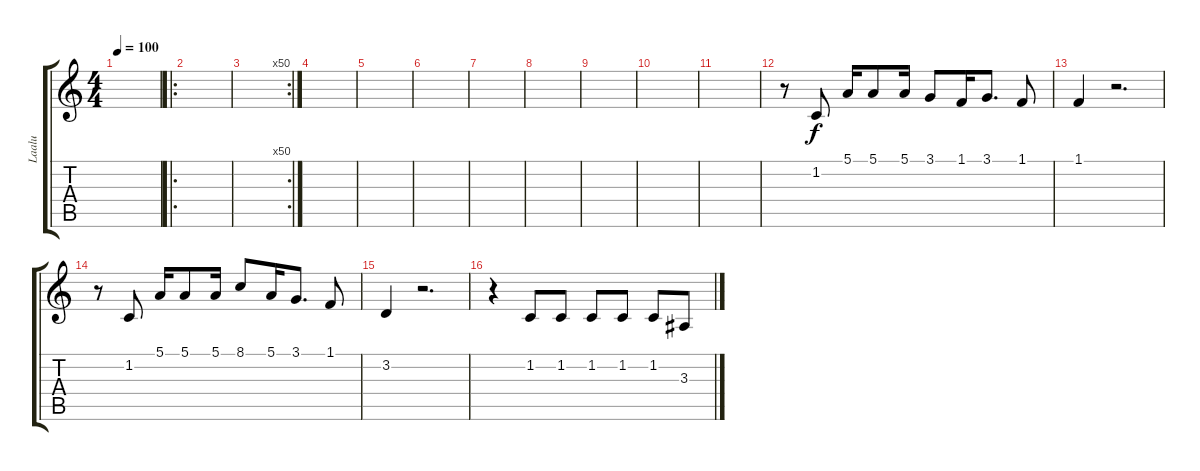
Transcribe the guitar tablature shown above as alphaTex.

\track ("Laalu" "Laalu") {instrument lead1square}
\staff {score tabs}
\tuning (E4 B3 G3 D3 A2 E2) {hide}
\ts (4 4)
\tempo 100
\clef g2
\ks c
|
\ro
|
\rc 50
|
|
|
|
|
|
|
|
|
r.8 1.2.8 5.1.16 5.1.8 5.1.16 3.1.8 1.1.16 3.1.8{d} 1.1.8 |
1.1.4 r.2{d} |
r.8 1.2.8 5.1.16 5.1.8 5.1.16 8.1.8 5.1.16 3.1.8{d} 1.1.8 |
3.2.4 r.2{d} |
r.4 1.2.8 1.2.8 1.2.8 1.2.8 1.2.8 3.3.8
